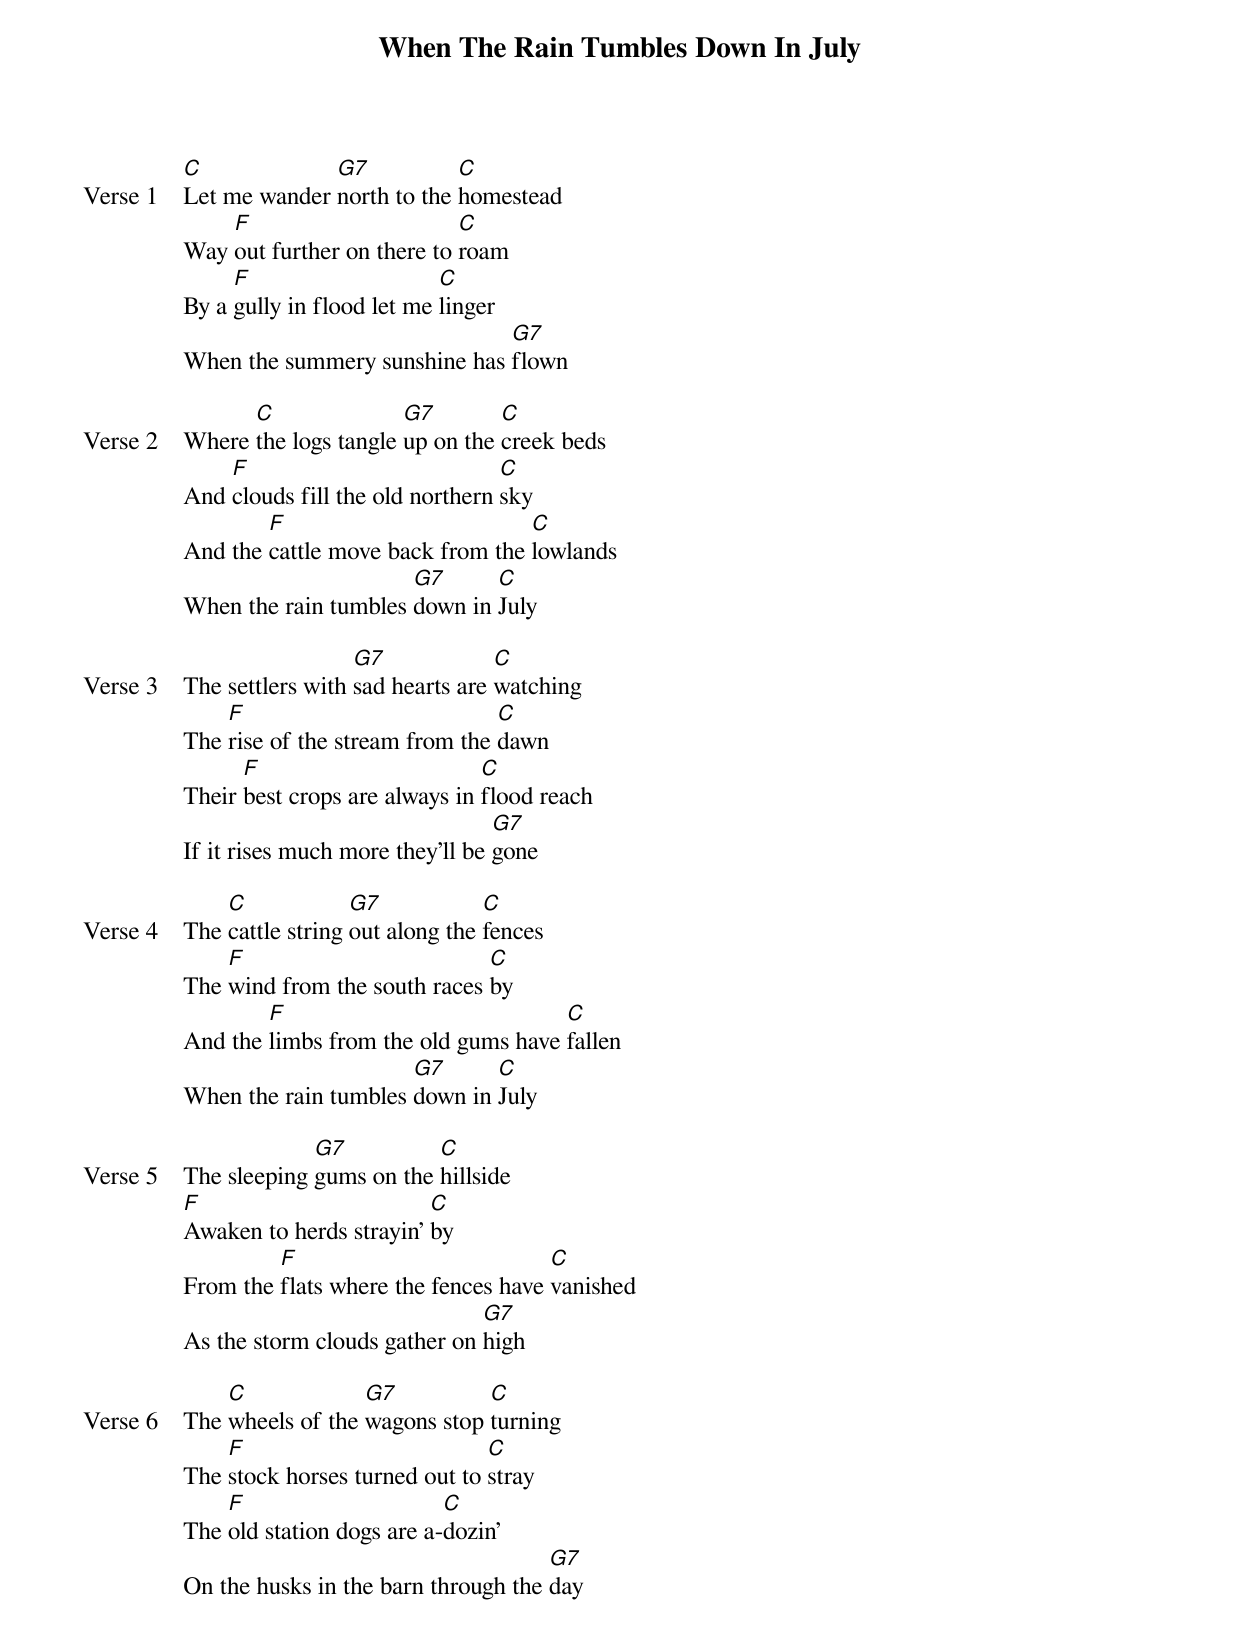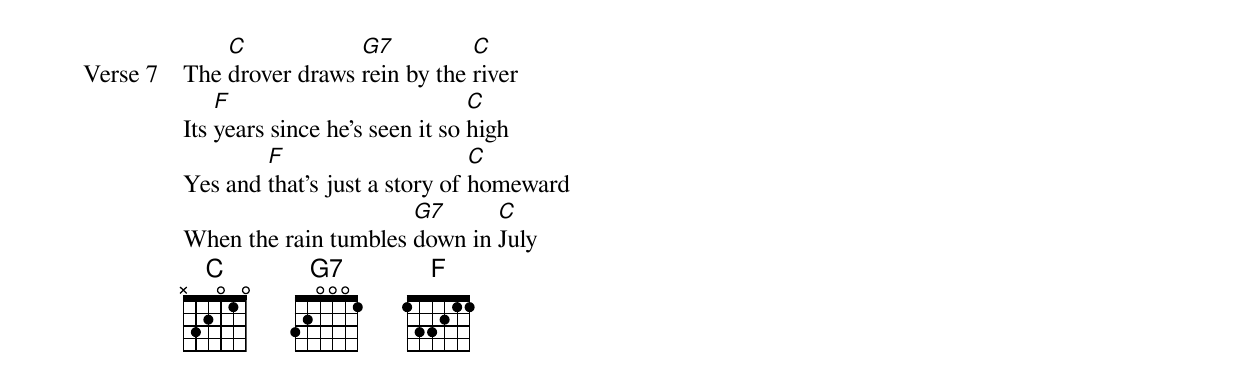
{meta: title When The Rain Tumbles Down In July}
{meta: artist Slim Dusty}
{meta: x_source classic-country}
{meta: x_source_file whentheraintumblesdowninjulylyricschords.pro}
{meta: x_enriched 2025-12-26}

{start_of_verse: Verse 1}
[C]Let me wander [G7]north to the [C]homestead
Way [F]out further on there to [C]roam
By a [F]gully in flood let me [C]linger
When the summery sunshine has [G7]flown
{end_of_verse}

{start_of_verse: Verse 2}
Where [C]the logs tangle [G7]up on the [C]creek beds
And [F]clouds fill the old northern [C]sky
And the [F]cattle move back from the [C]lowlands
When the rain tumbles [G7]down in [C]July
{end_of_verse}

{start_of_verse: Verse 3}
The settlers with [G7]sad hearts are [C]watching
The [F]rise of the stream from the [C]dawn
Their [F]best crops are always in [C]flood reach
If it rises much more they'll be [G7]gone
{end_of_verse}

{start_of_verse: Verse 4}
The [C]cattle string [G7]out along the [C]fences
The [F]wind from the south races [C]by
And the [F]limbs from the old gums have [C]fallen
When the rain tumbles [G7]down in [C]July
{end_of_verse}

{start_of_verse: Verse 5}
The sleeping [G7]gums on the [C]hillside
[F]Awaken to herds strayin' [C]by
From the [F]flats where the fences have [C]vanished
As the storm clouds gather on [G7]high
{end_of_verse}

{start_of_verse: Verse 6}
The [C]wheels of the [G7]wagons stop [C]turning
The [F]stock horses turned out to [C]stray
The [F]old station dogs are a-[C]dozin'
On the husks in the barn through the [G7]day
{end_of_verse}

{start_of_verse: Verse 7}
The [C]drover draws [G7]rein by the [C]river
Its [F]years since he's seen it so [C]high
Yes and [F]that's just a story of [C]homeward
When the rain tumbles [G7]down in [C]July
{end_of_verse}
